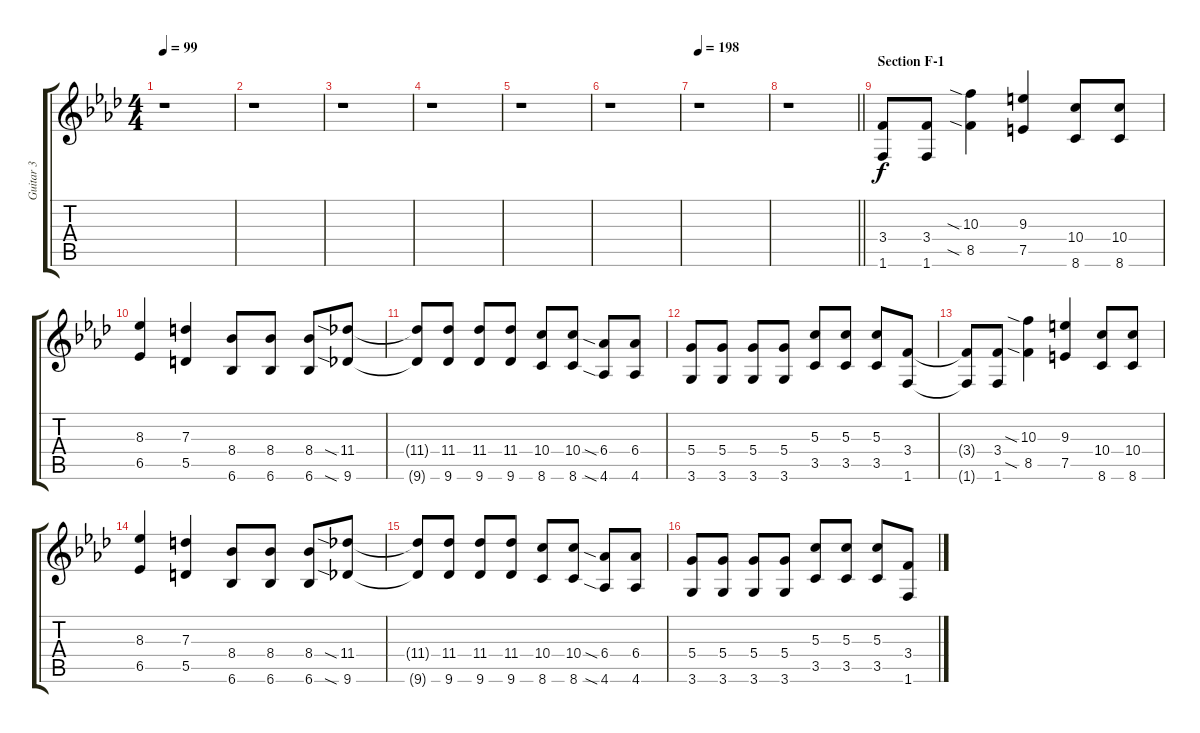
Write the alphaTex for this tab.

\track ("Guitar 3" "Guitar 3") {instrument distortionguitar}
\staff {score tabs}
\tuning (E4 B3 G3 D3 A2 E2) {hide}
\ts (4 4)
\tempo 99
\clef g2
\ks ab
r.1{dy f} |
r.1 |
r.1 |
r.1 |
r.1 |
r.1 |
\tempo 198
r.1 |
\barLineRight lightlight
r.1 |
\section ("" "Section F-1")
(3.4 1.6).8 (3.4 1.6).8 (10.3{sia} 8.5{sia}).4 (9.3 7.5).4 (10.4 8.6).8 (10.4 8.6).8 |
(8.3 6.5).4 (7.3 5.5).4 (8.4 6.6).8 (8.4 6.6).8 (8.4 6.6).8 (11.4{sia} 9.6{sia}).8 |
(11.4{t} 9.6{t}).8 (11.4 9.6).8 (11.4 9.6).8 (11.4 9.6).8 (10.4 8.6).8 (10.4 8.6).8 (6.4{sia} 4.6{sia}).8 (6.4 4.6).8 |
(5.4 3.6).8 (5.4 3.6).8 (5.4 3.6).8 (5.4 3.6).8 (5.3 3.5).8 (5.3 3.5).8 (5.3 3.5).8 (3.4 1.6).8 |
(3.4{t} 1.6{t}).8 (3.4 1.6).8 (10.3{sia} 8.5{sia}).4 (9.3 7.5).4 (10.4 8.6).8 (10.4 8.6).8 |
(8.3 6.5).4 (7.3 5.5).4 (8.4 6.6).8 (8.4 6.6).8 (8.4 6.6).8 (11.4{sia} 9.6{sia}).8 |
(11.4{t} 9.6{t}).8 (11.4 9.6).8 (11.4 9.6).8 (11.4 9.6).8 (10.4 8.6).8 (10.4 8.6).8 (6.4{sia} 4.6{sia}).8 (6.4 4.6).8 |
(5.4 3.6).8 (5.4 3.6).8 (5.4 3.6).8 (5.4 3.6).8 (5.3 3.5).8 (5.3 3.5).8 (5.3 3.5).8 (3.4 1.6).8
